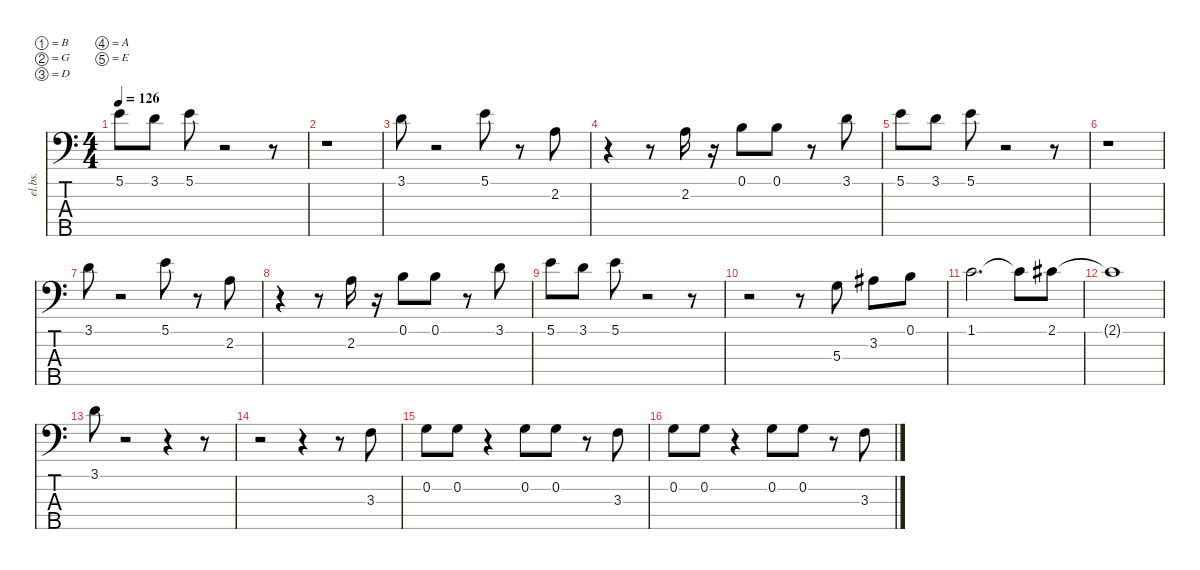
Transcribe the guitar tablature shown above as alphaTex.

\defaultSystemsLayout 4
\hideDynamics
\bracketExtendMode nobrackets
\otherSystemsTrackNameOrientation horizontal
\track ("Bass" "el.bs.") {instrument electricbassfinger}
\staff {score tabs}
\tuning (B2 G2 D2 A1 E1)
\ts (4 4)
\tempo 126
\clef f4
\ks c
5.1.8{dy f beam Down} 3.1.8{beam Down} 5.1.8{beam Down} r.2{beam Down} r.8{beam Down} |
r.1{beam Down} |
3.1.8{beam Down} r.2{beam Down} 5.1.8{beam Down} r.8{beam Down} 2.2.8{beam Down} |
r.4{beam Down} r.8{beam Down} 2.2.16{beam Down} r.16{beam Down} 0.1.8{beam Down} 0.1.8{beam Down} r.8{beam Down} 3.1.8{beam Down} |
5.1.8{beam Down} 3.1.8{beam Down} 5.1.8{beam Down} r.2{beam Down} r.8{beam Down} |
r.1{beam Down} |
3.1.8{beam Down} r.2{beam Down} 5.1.8{beam Down} r.8{beam Down} 2.2.8{beam Down} |
r.4{beam Down} r.8{beam Down} 2.2.16{beam Down} r.16{beam Down} 0.1.8{beam Down} 0.1.8{beam Down} r.8{beam Down} 3.1.8{beam Down} |
5.1.8{beam Down} 3.1.8{beam Down} 5.1.8{beam Down} r.2{beam Down} r.8{beam Down} |
r.2{beam Down} r.8{beam Down} 5.3.8{beam Down} 3.2{acc #}.8{beam Down} 0.1.8{beam Down} |
1.1.2{d beam Down} 1.1{t}.8{beam Down} 2.1{acc #}.8{beam Down} |
2.1{t acc #}.1{beam Down} |
3.1.8{beam Down} r.2{beam Down} r.4{beam Down} r.8{beam Down} |
r.2{beam Down} r.4{beam Down} r.8{beam Down} 3.3.8{beam Down} |
0.2.8{beam Down} 0.2.8{beam Down} r.4{beam Down} 0.2.8{beam Down} 0.2.8{beam Down} r.8{beam Down} 3.3.8{beam Down} |
0.2.8{beam Down} 0.2.8{beam Down} r.4{beam Down} 0.2.8{beam Down} 0.2.8{beam Down} r.8{beam Down} 3.3.8{beam Down}
